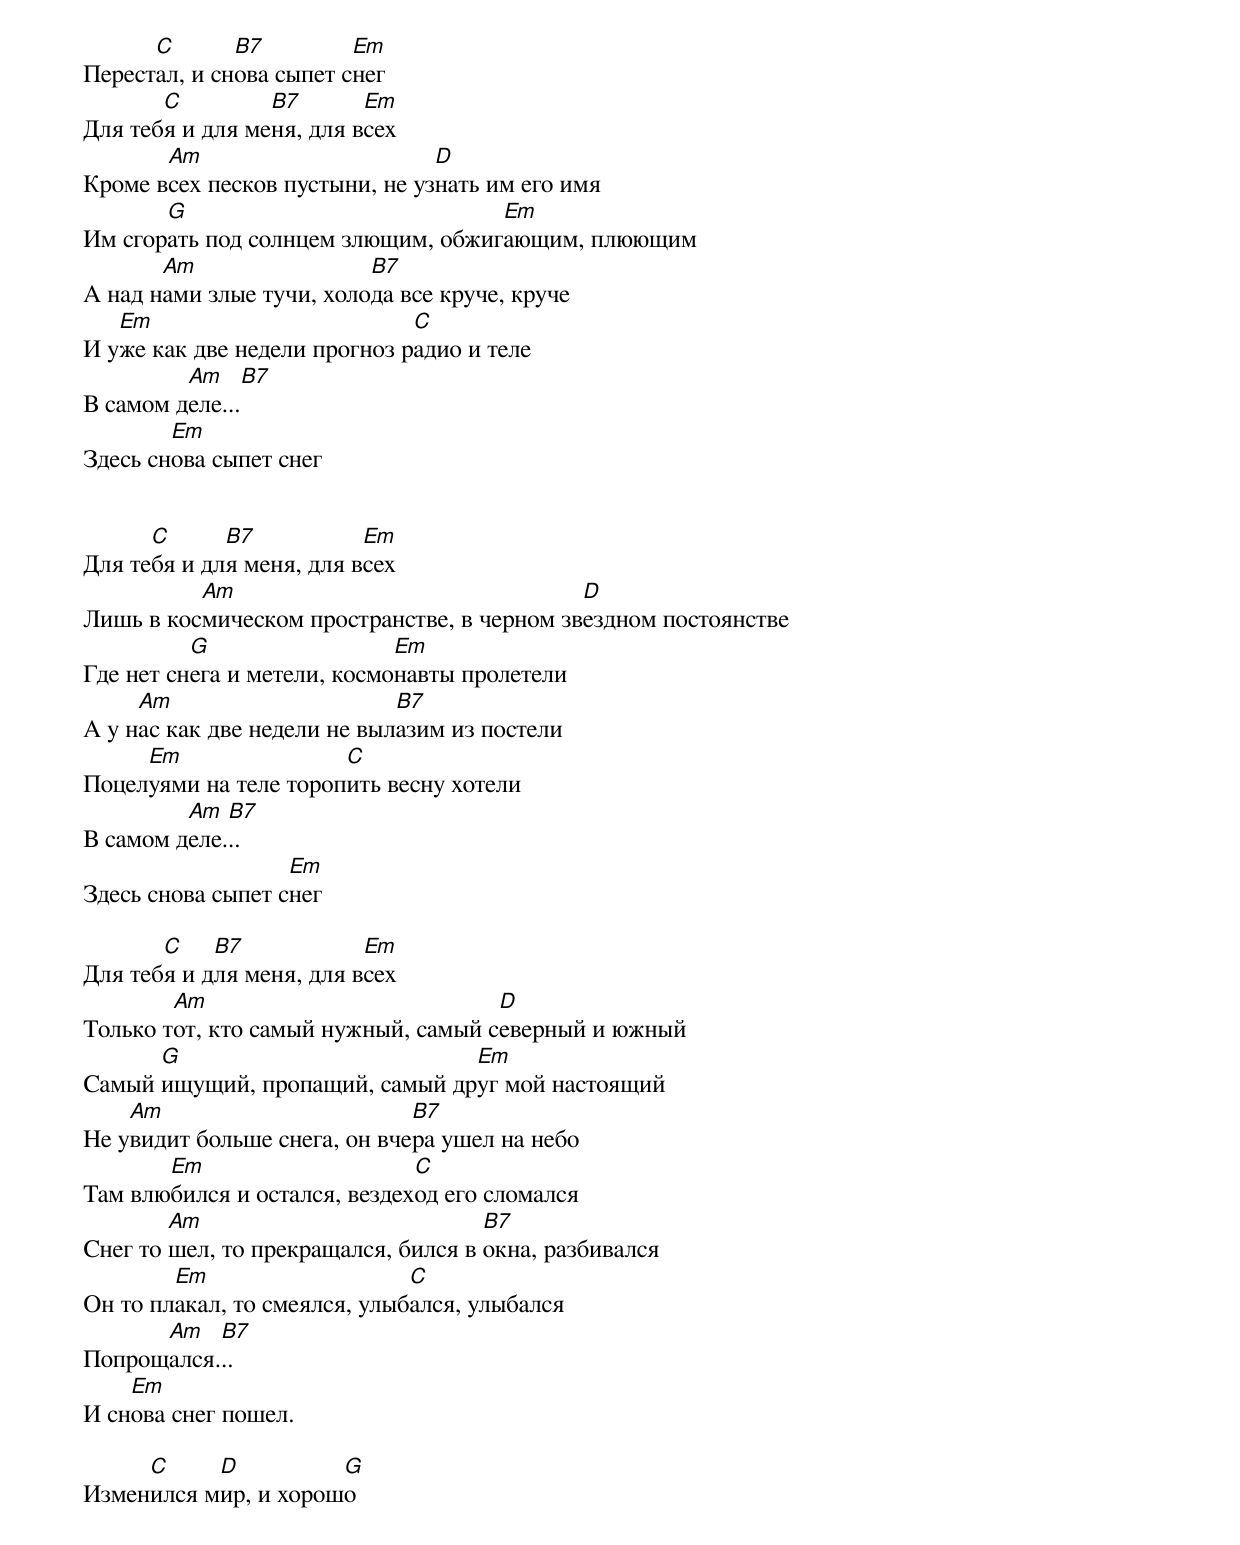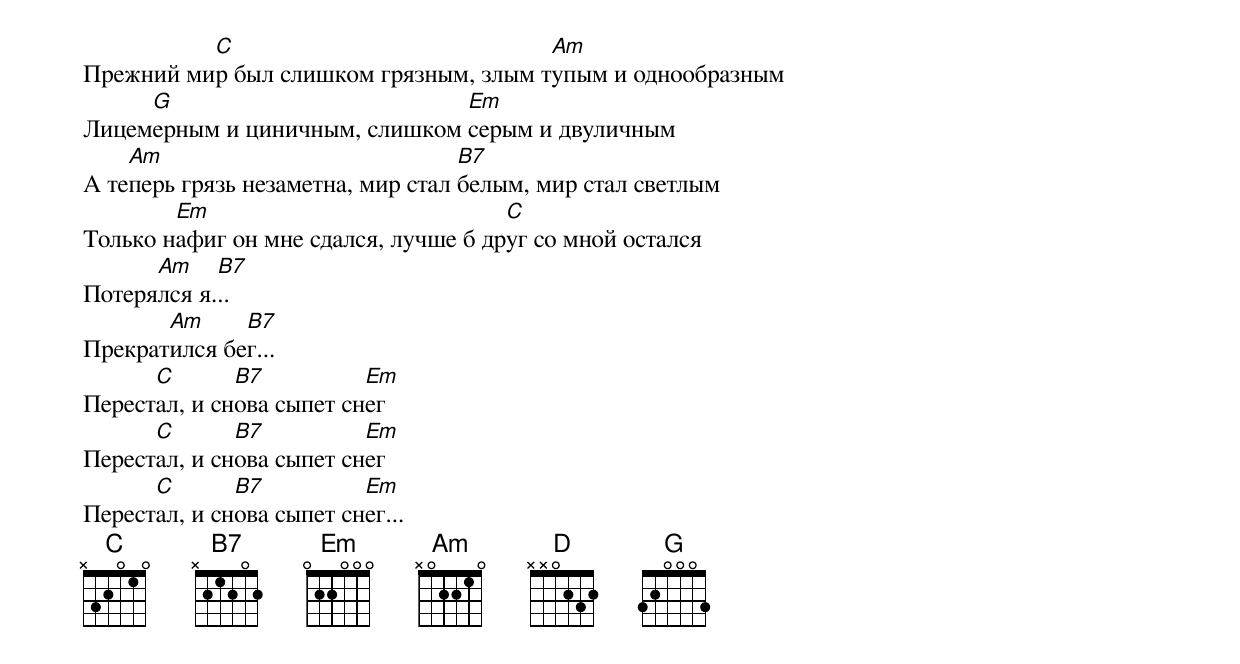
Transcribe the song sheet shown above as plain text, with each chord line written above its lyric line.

      C       B7         Em
Перестал, и снова сыпет снег
       C         B7       Em
Для тебя и для меня, для всех
       Am                       D
Кроме всех песков пустыни, не узнать им его имя
       G                            Em
Им сгорать под солнцем злющим, обжигающим, плюющим
       Am                 B7
А над нами злые тучи, холода все круче, круче
   Em                         C
И уже как две недели прогноз радио и теле
         Am    B7
В самом деле...
        Em
Здесь снова сыпет снег


      C      B7           Em
Для тебя и для меня, для всех
          Am                                D
Лишь в космическом пространстве, в черном звездном постоянстве
          G                  Em
Где нет снега и метели, космонавты пролетели
     Am                      B7
А у нас как две недели не вылазим из постели
     Em                C
Поцелуями на теле торопить весну хотели
         Am  B7
В самом деле...
                   Em
Здесь снова сыпет снег

       C    B7            Em
Для тебя и для меня, для всех
        Am                           D
Только тот, кто самый нужный, самый северный и южный
      G                         Em
Самый ищущий, пропащий, самый друг мой настоящий
    Am                        B7
Не увидит больше снега, он вчера ушел на небо
       Em                     C
Там влюбился и остался, вездеход его сломался
        Am                           B7
Снег то шел, то прекращался, бился в окна, разбивался
        Em                    C
Он то плакал, то смеялся, улыбался, улыбался
      Am   B7
Попрощался...
    Em
И снова снег пошел.

     C     D          G
Изменился мир, и хорошо
          C                            Am
Прежний мир был слишком грязным, злым тупым и однообразным
     G                         Em
Лицемерным и циничным, слишком серым и двуличным
    Am                             B7
А теперь грязь незаметна, мир стал белым, мир стал светлым
        Em                            C
Только нафиг он мне сдался, лучше б друг со мной остался
      Am    B7
Потерялся я...
       Am     B7
Прекратился бег...
      C       B7          Em
Перестал, и снова сыпет снег
      C       B7          Em
Перестал, и снова сыпет снег
      C       B7          Em
Перестал, и снова сыпет снег...
